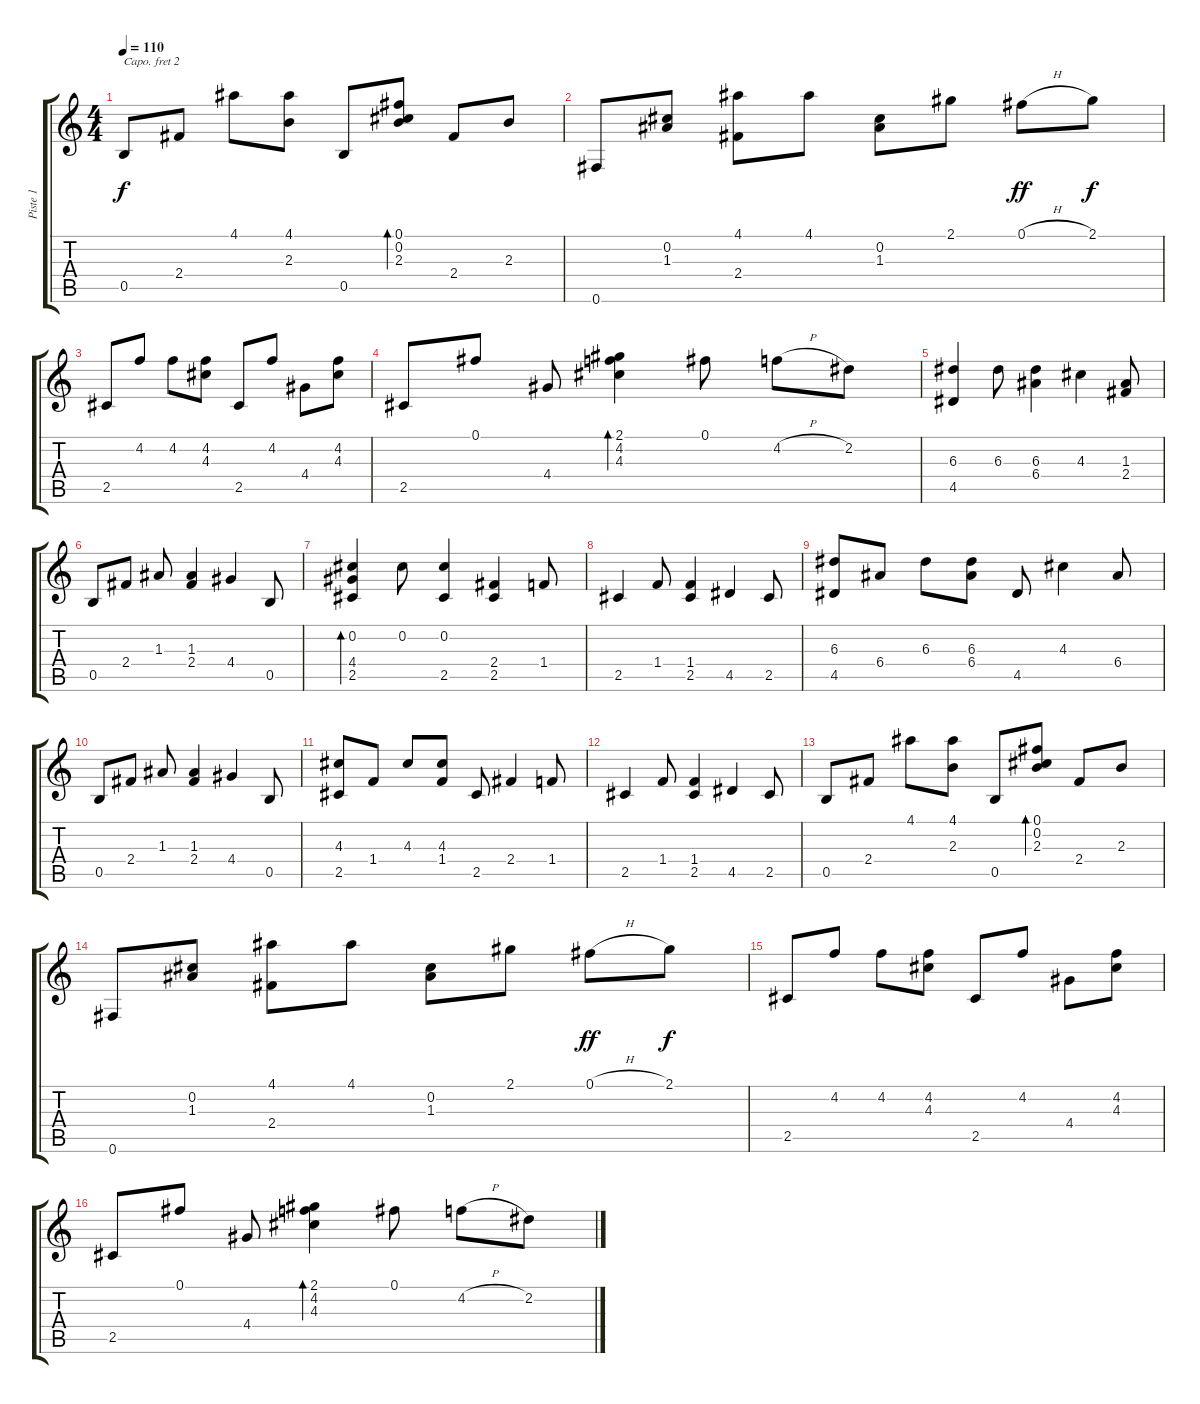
\track ("Piste 1" "Piste 1") {instrument acousticguitarsteel}
\staff {score tabs}
\capo 2
\tuning (E4 B3 G3 D3 A2 E2) {hide}
\ts (4 4)
\tempo 110
\clef g2
\ks c
0.5.8{dy f} 2.4.8 4.1.8 (4.1 2.3).8 0.5.8 (0.1 0.2 2.3).8{bd 60} 2.4.8 2.3.8 |
0.6.8 (0.2 1.3).8 (4.1 2.4).8 4.1.8 (0.2 1.3).8 2.1.8 0.1{h}.8{dy ff} 2.1.8{dy f} |
2.5.8 4.2.8 4.2.8 (4.2 4.3).8 2.5.8 4.2.8 4.4.8 (4.2 4.3).8 |
2.5.8 0.1.8 4.4.8 (2.1 4.2 4.3).4{bd 60} 0.1.8 4.2{h}.8 2.2.8 |
(6.3 4.5).4 6.3.8 (6.3 6.4).4 4.3.4 (1.3 2.4).8 |
0.5.8 2.4.8 1.3.8 (1.3 2.4).4 4.4.4 0.5.8 |
(0.2 4.4 2.5).4{bd 60} 0.2.8 (0.2 2.5).4 (2.4 2.5).4 1.4.8 |
2.5.4 1.4.8 (1.4 2.5).4 4.5.4 2.5.8 |
(6.3 4.5).8 6.4.8 6.3.8 (6.3 6.4).8 4.5.8 4.3.4 6.4.8 |
0.5.8 2.4.8 1.3.8 (1.3 2.4).4 4.4.4 0.5.8 |
(4.3 2.5).8 1.4.8 4.3.8 (4.3 1.4).8 2.5.8 2.4.4 1.4.8 |
2.5.4 1.4.8 (1.4 2.5).4 4.5.4 2.5.8 |
0.5.8 2.4.8 4.1.8 (4.1 2.3).8 0.5.8 (0.1 0.2 2.3).8{bd 60} 2.4.8 2.3.8 |
0.6.8 (0.2 1.3).8 (4.1 2.4).8 4.1.8 (0.2 1.3).8 2.1.8 0.1{h}.8{dy ff} 2.1.8{dy f} |
2.5.8 4.2.8 4.2.8 (4.2 4.3).8 2.5.8 4.2.8 4.4.8 (4.2 4.3).8 |
2.5.8 0.1.8 4.4.8 (2.1 4.2 4.3).4{bd 60} 0.1.8 4.2{h}.8 2.2.8
